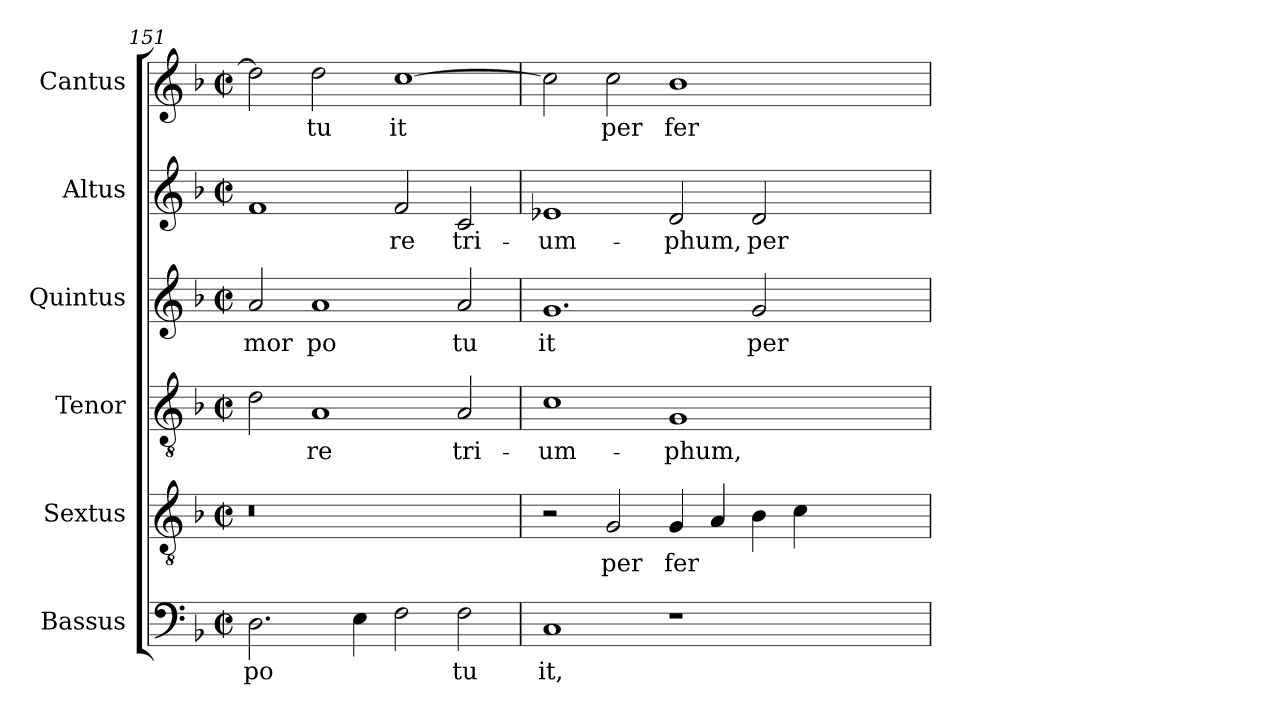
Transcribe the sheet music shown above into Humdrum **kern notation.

**kern	**text	**kern	**text	**kern	**text	**kern	**text	**kern	**text	**kern	**text
*part6	*part6	*part5	*part5	*part4	*part4	*part3	*part3	*part2	*part2	*part1	*part1
*staff6	*staff6	*staff5	*staff5	*staff4	*staff4	*staff3	*staff3	*staff2	*staff2	*staff1	*staff1
*I"Bassus	*	*I"Sextus	*	*I"Tenor	*	*I"Quintus	*	*I"Altus	*	*I"Cantus	*
*I'Bassus	*	*I'Sextus	*	*I'Tenor	*	*I'Quintus	*	*I'Altus	*	*I'Cantus	*
*clefF4	*	*clefGv2	*	*clefGv2	*	*clefG2	*	*clefG2	*	*clefG2	*
*k[b-]	*	*k[b-]	*	*k[b-]	*	*k[b-]	*	*k[b-]	*	*k[b-]	*
*F:	*	*F:	*	*F:	*	*F:	*	*F:	*	*F:	*
*M2/2	*	*M2/2	*	*M2/2	*	*M2/2	*	*M2/2	*	*M2/2	*
*met(c|)	*	*met(c|)	*	*met(c|)	*	*met(c|)	*	*met(c|)	*	*met(c|)	*
=151	=151	=151	=151	=151	=151	=151	=151	=151	=151	=151	=151
!	!LO:LY:b:cj	!	!	!	!	!	!LO:LY:b:cj	!	!	!	!
2.D\	po	0r	.	2d\	.	2a/	mor	1f	.	2dd\]	.
!	!	!	!	!	!LO:LY:b:cj	!	!LO:LY:b:cj	!	!	!	!LO:LY:b:cj
.	.	.	.	1A	-re	1a	po	.	.	2dd\	tu
4E\	.	.	.	.	.	.	.	.	.	.	.
!	!	!	!	!	!	!	!	!	!LO:LY:b:cj	!	!LO:LY:b:cj
2F\	.	.	.	.	.	.	.	2f/	-re	[>1cc	it
!	!LO:LY:b:cj	!	!	!	!LO:LY:b:cj	!	!LO:LY:b:cj	!	!LO:LY:b:cj	!	!
2F\	tu	.	.	2A/	tri-	2a/	tu	2c/	tri-	.	.
=152	=152	=152	=152	=152	=152	=152	=152	=152	=152	=152	=152
!	!LO:LY:b:cj	!	!	!	!LO:LY:b:cj	!	!LO:LY:b:cj	!	!LO:LY:b:cj	!	!
1C	it,	2r	.	1c	-um-	1.g	it	1e-X	-um-	2cc\]	.
!	!	!	!LO:LY:b:cj	!	!	!	!	!	!	!	!LO:LY:b:cj
.	.	2G/	per	.	.	.	.	.	.	2cc\	per
!LO:N:vis=1	!	!	!LO:LY:b	!	!LO:LY:b:cj	!	!	!	!LO:LY:b:cj	!	!LO:LY:b:cj
0r	.	4G/	fer	1G	-phum,	.	.	2d/	-phum,	1b-	fer
.	.	4A/	.	.	.	.	.	.	.	.	.
!	!	!	!	!	!	!	!LO:LY:b:cj	!	!LO:LY:b:cj	!	!
.	.	4B-\	.	.	.	2g/	per	2d/	per-	.	.
.	.	4c\	.	.	.	.	.	.	.	.	.
.	.	1ryy	.	1ryy	.	1ryy	.	1ryy	.	1ryy	.
=	=	=	=	=	=	=	=	=	=	=	=
*-	*-	*-	*-	*-	*-	*-	*-	*-	*-	*-	*-
